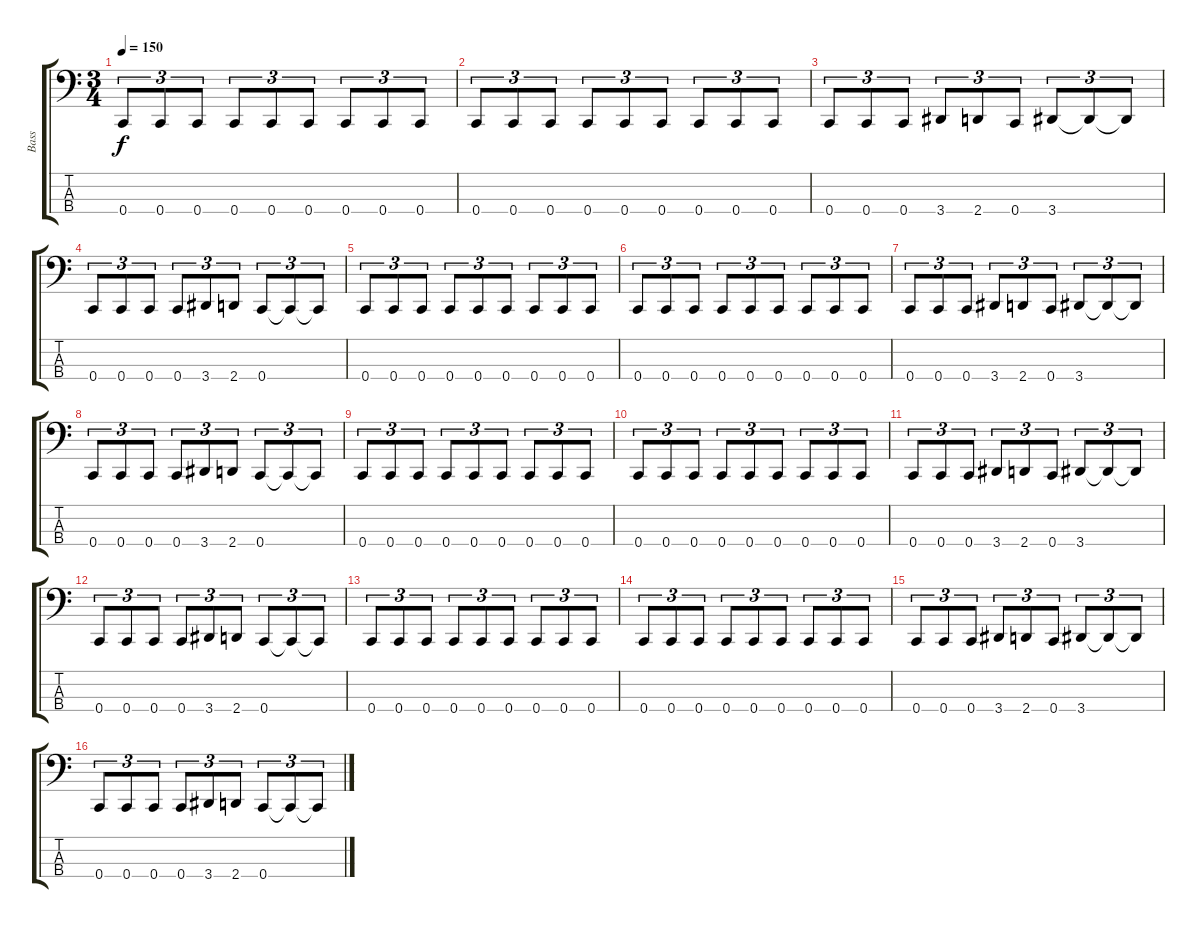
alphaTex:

\track ("Bass" "Bass") {instrument electricbassfinger}
\staff {score tabs}
\tuning (F2 C2 G1 C1) {hide}
\ts (3 4)
\tempo 150
\clef f4
\ks c
0.4.8{tu (3 2) dy f} 0.4.8{tu (3 2)} 0.4.8{tu (3 2)} 0.4.8{tu (3 2)} 0.4.8{tu (3 2)} 0.4.8{tu (3 2)} 0.4.8{tu (3 2)} 0.4.8{tu (3 2)} 0.4.8{tu (3 2)} |
0.4.8{tu (3 2)} 0.4.8{tu (3 2)} 0.4.8{tu (3 2)} 0.4.8{tu (3 2)} 0.4.8{tu (3 2)} 0.4.8{tu (3 2)} 0.4.8{tu (3 2)} 0.4.8{tu (3 2)} 0.4.8{tu (3 2)} |
0.4.8{tu (3 2)} 0.4.8{tu (3 2)} 0.4.8{tu (3 2)} 3.4.8{tu (3 2)} 2.4.8{tu (3 2)} 0.4.8{tu (3 2)} 3.4.8{tu (3 2)} 3.4{t}.8{tu (3 2)} 3.4{t}.8{tu (3 2)} |
0.4.8{tu (3 2)} 0.4.8{tu (3 2)} 0.4.8{tu (3 2)} 0.4.8{tu (3 2)} 3.4.8{tu (3 2)} 2.4.8{tu (3 2)} 0.4.8{tu (3 2)} 0.4{t}.8{tu (3 2)} 0.4{t}.8{tu (3 2)} |
0.4.8{tu (3 2)} 0.4.8{tu (3 2)} 0.4.8{tu (3 2)} 0.4.8{tu (3 2)} 0.4.8{tu (3 2)} 0.4.8{tu (3 2)} 0.4.8{tu (3 2)} 0.4.8{tu (3 2)} 0.4.8{tu (3 2)} |
0.4.8{tu (3 2)} 0.4.8{tu (3 2)} 0.4.8{tu (3 2)} 0.4.8{tu (3 2)} 0.4.8{tu (3 2)} 0.4.8{tu (3 2)} 0.4.8{tu (3 2)} 0.4.8{tu (3 2)} 0.4.8{tu (3 2)} |
0.4.8{tu (3 2)} 0.4.8{tu (3 2)} 0.4.8{tu (3 2)} 3.4.8{tu (3 2)} 2.4.8{tu (3 2)} 0.4.8{tu (3 2)} 3.4.8{tu (3 2)} 3.4{t}.8{tu (3 2)} 3.4{t}.8{tu (3 2)} |
0.4.8{tu (3 2)} 0.4.8{tu (3 2)} 0.4.8{tu (3 2)} 0.4.8{tu (3 2)} 3.4.8{tu (3 2)} 2.4.8{tu (3 2)} 0.4.8{tu (3 2)} 0.4{t}.8{tu (3 2)} 0.4{t}.8{tu (3 2)} |
0.4.8{tu (3 2)} 0.4.8{tu (3 2)} 0.4.8{tu (3 2)} 0.4.8{tu (3 2)} 0.4.8{tu (3 2)} 0.4.8{tu (3 2)} 0.4.8{tu (3 2)} 0.4.8{tu (3 2)} 0.4.8{tu (3 2)} |
0.4.8{tu (3 2)} 0.4.8{tu (3 2)} 0.4.8{tu (3 2)} 0.4.8{tu (3 2)} 0.4.8{tu (3 2)} 0.4.8{tu (3 2)} 0.4.8{tu (3 2)} 0.4.8{tu (3 2)} 0.4.8{tu (3 2)} |
0.4.8{tu (3 2)} 0.4.8{tu (3 2)} 0.4.8{tu (3 2)} 3.4.8{tu (3 2)} 2.4.8{tu (3 2)} 0.4.8{tu (3 2)} 3.4.8{tu (3 2)} 3.4{t}.8{tu (3 2)} 3.4{t}.8{tu (3 2)} |
0.4.8{tu (3 2)} 0.4.8{tu (3 2)} 0.4.8{tu (3 2)} 0.4.8{tu (3 2)} 3.4.8{tu (3 2)} 2.4.8{tu (3 2)} 0.4.8{tu (3 2)} 0.4{t}.8{tu (3 2)} 0.4{t}.8{tu (3 2)} |
0.4.8{tu (3 2)} 0.4.8{tu (3 2)} 0.4.8{tu (3 2)} 0.4.8{tu (3 2)} 0.4.8{tu (3 2)} 0.4.8{tu (3 2)} 0.4.8{tu (3 2)} 0.4.8{tu (3 2)} 0.4.8{tu (3 2)} |
0.4.8{tu (3 2)} 0.4.8{tu (3 2)} 0.4.8{tu (3 2)} 0.4.8{tu (3 2)} 0.4.8{tu (3 2)} 0.4.8{tu (3 2)} 0.4.8{tu (3 2)} 0.4.8{tu (3 2)} 0.4.8{tu (3 2)} |
0.4.8{tu (3 2)} 0.4.8{tu (3 2)} 0.4.8{tu (3 2)} 3.4.8{tu (3 2)} 2.4.8{tu (3 2)} 0.4.8{tu (3 2)} 3.4.8{tu (3 2)} 3.4{t}.8{tu (3 2)} 3.4{t}.8{tu (3 2)} |
0.4.8{tu (3 2)} 0.4.8{tu (3 2)} 0.4.8{tu (3 2)} 0.4.8{tu (3 2)} 3.4.8{tu (3 2)} 2.4.8{tu (3 2)} 0.4.8{tu (3 2)} 0.4{t}.8{tu (3 2)} 0.4{t}.8{tu (3 2)}
